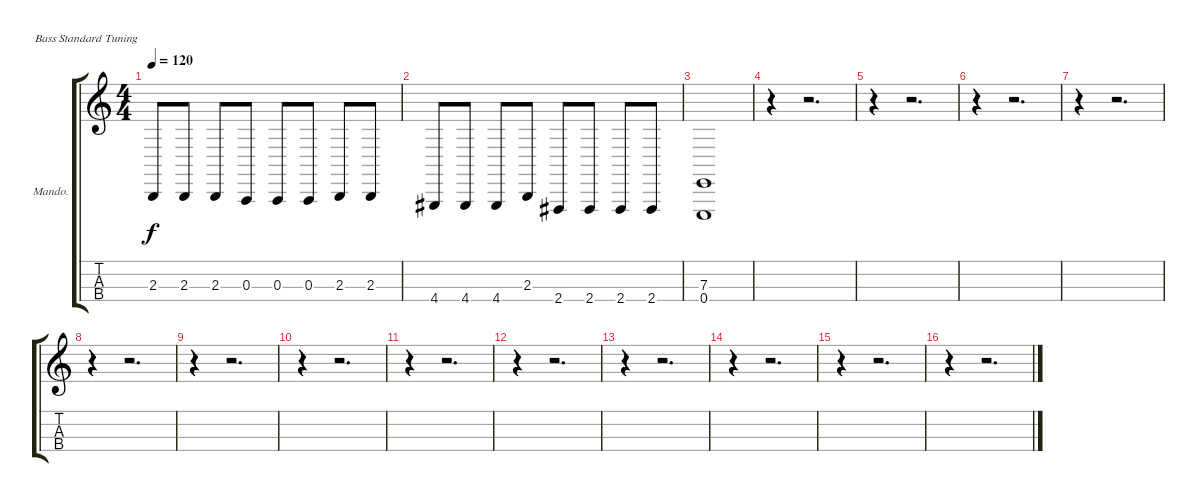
\bracketExtendMode groupsimilarinstruments
\firstSystemTrackNameOrientation horizontal
\otherSystemsTrackNameOrientation horizontal
\track ("Bajo" "Mando.") {instrument electricguitarmuted}
\staff {score tabs}
\tuning (G2 D2 A1 E1)
\displaytranspose 0
\ts (4 4)
\tempo 120
\clef g2
\ks c
2.3.8{dy f} 2.3.8 2.3.8 0.3.8 0.3.8 0.3.8 2.3.8 2.3.8 |
4.4.8 4.4.8 4.4.8 2.3.8 2.4.8 2.4.8 2.4.8 2.4.8 |
(7.3 0.4).1 |
r.4 r.2{d} |
r.4 r.2{d} |
r.4 r.2{d} |
r.4 r.2{d} |
r.4 r.2{d} |
r.4 r.2{d} |
r.4 r.2{d} |
r.4 r.2{d} |
r.4 r.2{d} |
r.4 r.2{d} |
r.4 r.2{d} |
r.4 r.2{d} |
r.4 r.2{d}
